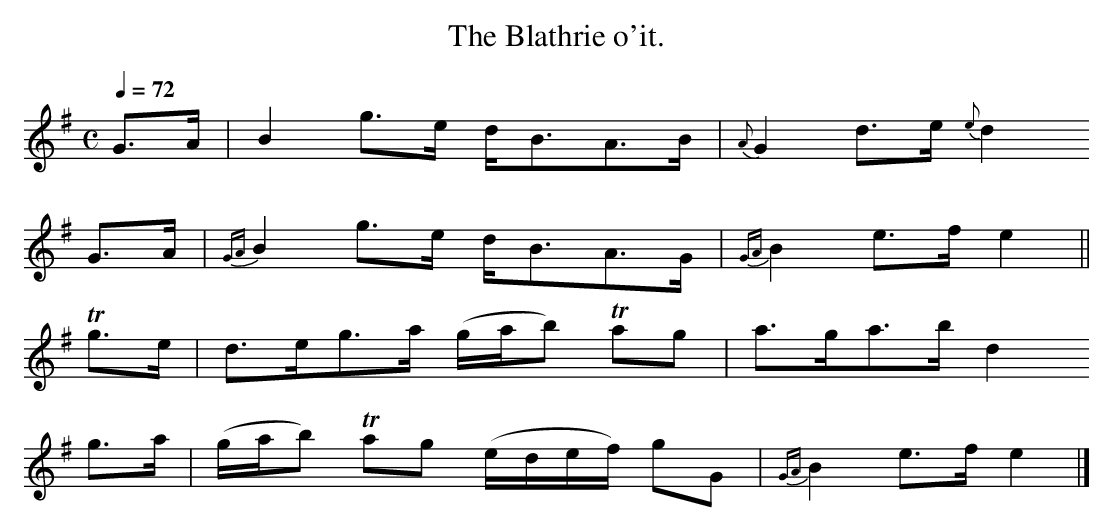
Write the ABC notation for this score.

X:1
T:The Blathrie o'it.
M:C
L:1/8
Q:1/4=72
K:G
 G>A|    B2      g>e  d<BA>B      | {A}G2 d>e {e}d2
 G>A|{GA}B2      g>e  d<BA>G      |{GA}B2 e>f     e2||
Tg>e|    d>eg>a      (g/a/b)   Tag|    a>ga>b     d2
 g>a|   (g/a/b) Tag  (e/d/e/f/) gG|{GA}B2 e>f     e2|]
